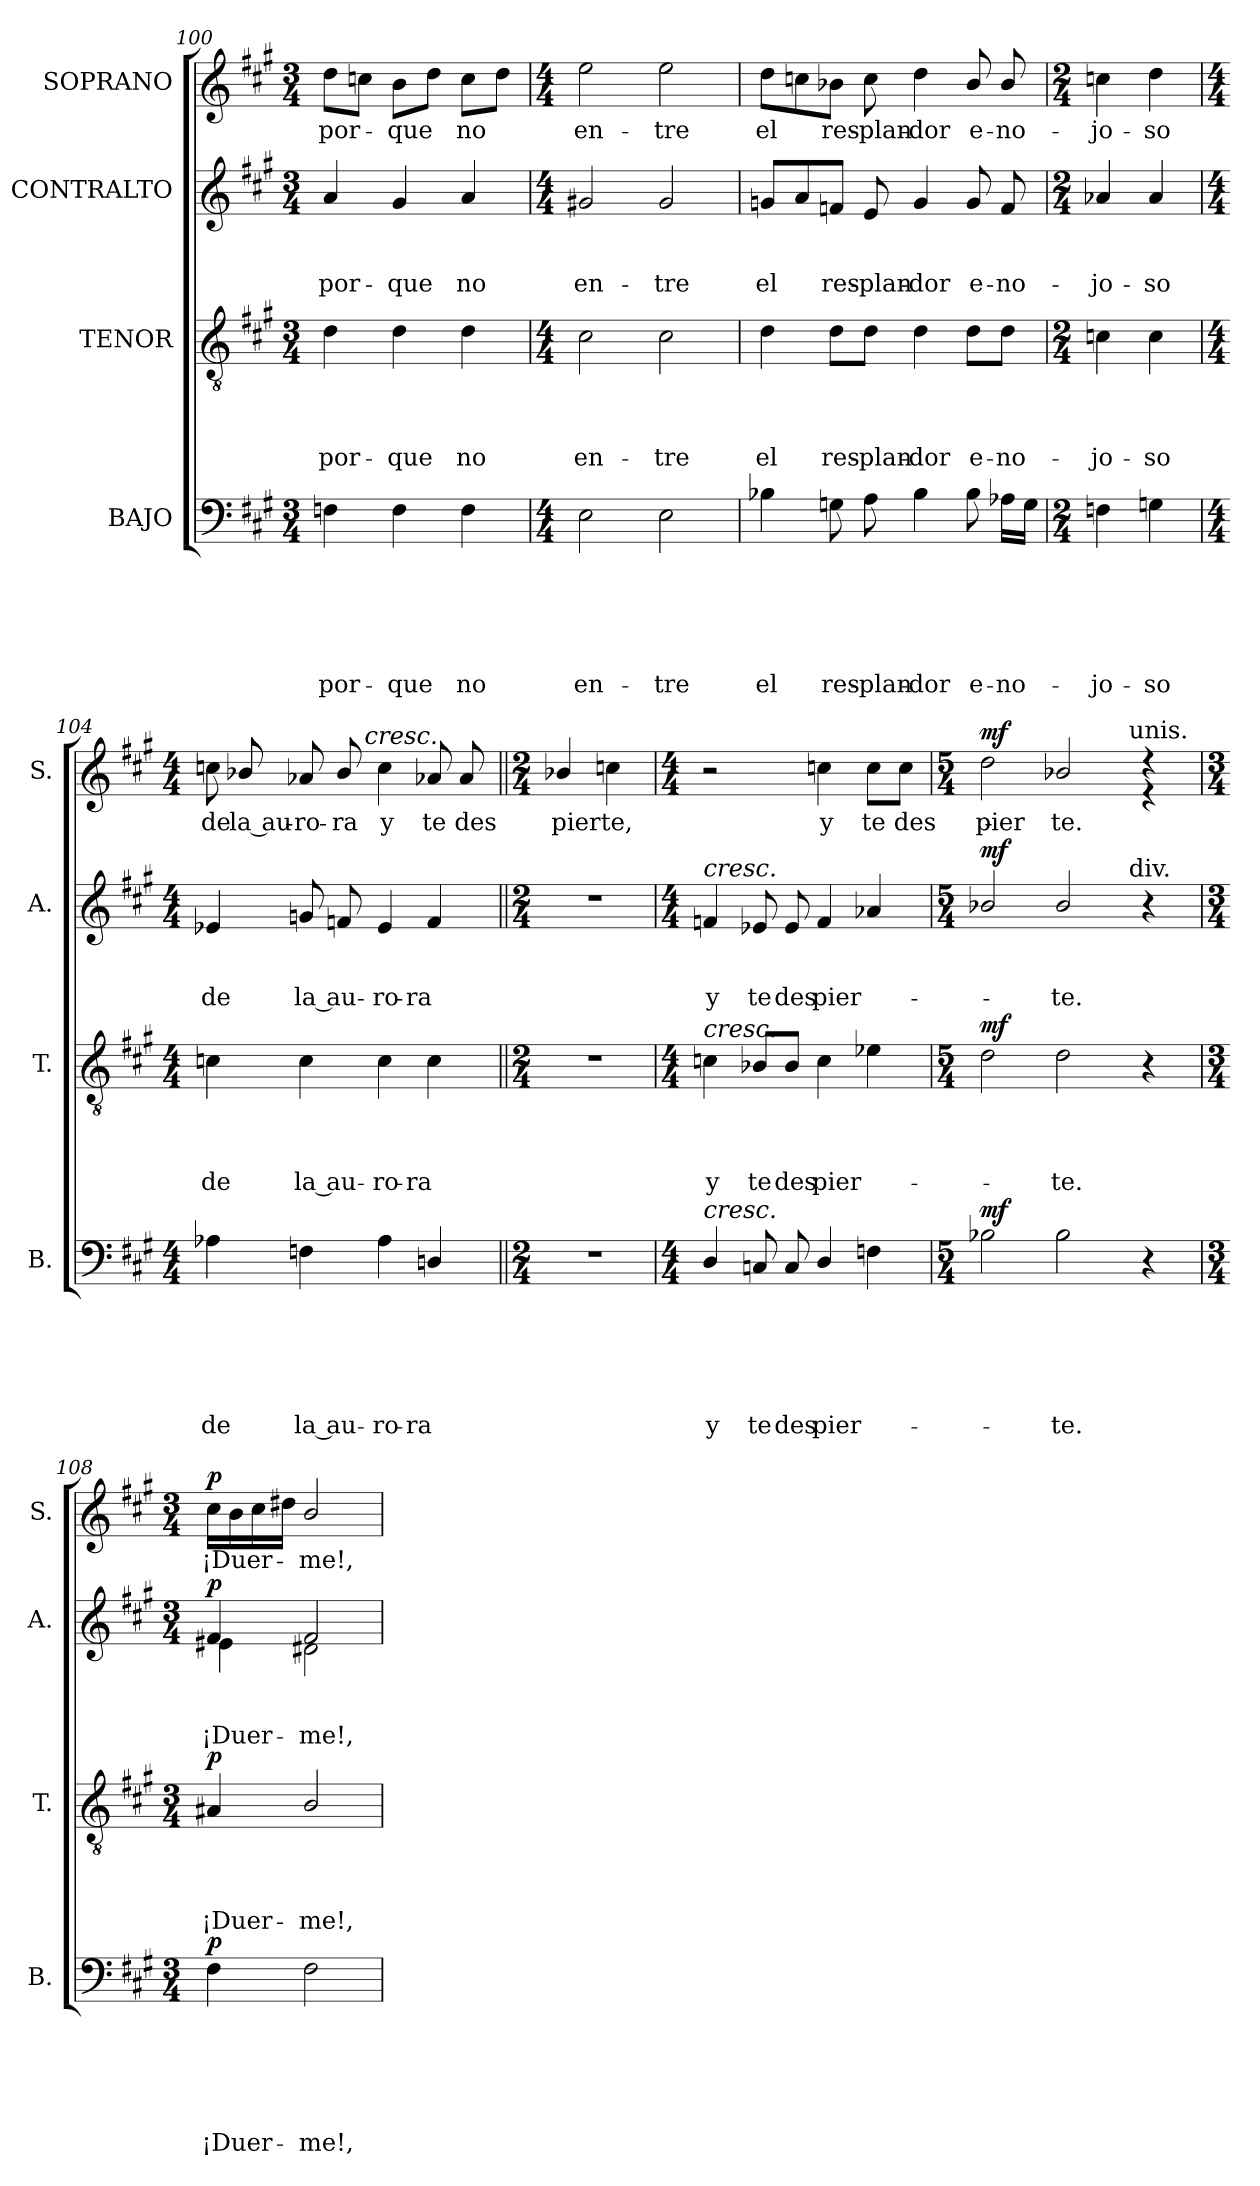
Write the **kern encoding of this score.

**kern	**text	**text	**text	**text	**text	**text	**dynam	**kern	**text	**text	**text	**text	**dynam	**kern	**text	**text	**text	**dynam	**kern	**text	**dynam
*part4	*part4	*part4	*part4	*part4	*part4	*part4	*part4	*part3	*part3	*part3	*part3	*part3	*part3	*part2	*part2	*part2	*part2	*part2	*part1	*part1	*part1
*staff4	*staff4	*staff4	*staff4	*staff4	*staff4	*staff4	*staff4	*staff3	*staff3	*staff3	*staff3	*staff3	*staff3	*staff2	*staff2	*staff2	*staff2	*staff2	*staff1	*staff1	*staff1
*I"BAJO	*	*	*	*	*	*	*	*I"TENOR	*	*	*	*	*	*I"CONTRALTO	*	*	*	*	*I"SOPRANO	*	*
*I'B.	*	*	*	*	*	*	*	*I'T.	*	*	*	*	*	*I'A.	*	*	*	*	*I'S.	*	*
!!LO:LB:g=z
*clefF4	*	*	*	*	*	*	*	*clefGv2	*	*	*	*	*	*clefG2	*	*	*	*	*clefG2	*	*
*k[f#c#g#]	*	*	*	*	*	*	*	*k[f#c#g#]	*	*	*	*	*	*k[f#c#g#]	*	*	*	*	*k[f#c#g#]	*	*
*A:	*	*	*	*	*	*	*	*A:	*	*	*	*	*	*A:	*	*	*	*	*A:	*	*
*M3/4	*	*	*	*	*	*	*	*M3/4	*	*	*	*	*	*M3/4	*	*	*	*	*M3/4	*	*
=100	=100	=100	=100	=100	=100	=100	=100	=100	=100	=100	=100	=100	=100	=100	=100	=100	=100	=100	=100	=100	=100
!	!	!	!	!	!	!LO:LY:b	!	!	!	!	!	!LO:LY:b	!	!	!	!	!LO:LY:b	!	!	!LO:LY:b	!
4Fn\	.	.	.	.	.	por-	.	4d\	.	.	.	por-	.	4a/	.	.	por-	.	8dd\L	por-	.
.	.	.	.	.	.	.	.	.	.	.	.	.	.	.	.	.	.	.	8ccn\J	.	.
!	!	!	!	!	!	!LO:LY:b	!	!	!	!	!	!LO:LY:b	!	!	!	!	!LO:LY:b	!	!	!LO:LY:b	!
4F\	.	.	.	.	.	-que	.	4d\	.	.	.	-que	.	4g#/	.	.	-que	.	8b\L	-que	.
.	.	.	.	.	.	.	.	.	.	.	.	.	.	.	.	.	.	.	8dd\J	.	.
!	!	!	!	!	!	!LO:LY:b	!	!	!	!	!	!LO:LY:b	!	!	!	!	!LO:LY:b	!	!	!LO:LY:b	!
4F\	.	.	.	.	.	no	.	4d\	.	.	.	no	.	4a/	.	.	no	.	8cc\L	no	.
.	.	.	.	.	.	.	.	.	.	.	.	.	.	.	.	.	.	.	8dd\J	.	.
=101	=101	=101	=101	=101	=101	=101	=101	=101	=101	=101	=101	=101	=101	=101	=101	=101	=101	=101	=101	=101	=101
*M4/4	*	*	*	*	*	*	*	*M4/4	*	*	*	*	*	*M4/4	*	*	*	*	*M4/4	*	*
!	!	!	!	!	!	!LO:LY:b	!	!	!	!	!	!LO:LY:b	!	!	!	!	!LO:LY:b	!	!	!LO:LY:b	!
2E\	.	.	.	.	.	en-	.	2c#\	.	.	.	en-	.	2g#X/	.	.	en-	.	2ee\	en-	.
!	!	!	!	!	!	!LO:LY:b	!	!	!	!	!	!LO:LY:b	!	!	!	!	!LO:LY:b	!	!	!LO:LY:b	!
2E\	.	.	.	.	.	-tre	.	2c#\	.	.	.	-tre	.	2g#/	.	.	-tre	.	2ee\	-tre	.
=102	=102	=102	=102	=102	=102	=102	=102	=102	=102	=102	=102	=102	=102	=102	=102	=102	=102	=102	=102	=102	=102
!	!	!	!	!	!	!LO:LY:b	!	!	!	!	!	!LO:LY:b	!	!	!	!	!LO:LY:b	!	!	!LO:LY:b	!
4B-X\	.	.	.	.	.	el	.	4d\	.	.	.	el	.	8gn/L	.	.	el	.	8dd\L	el	.
.	.	.	.	.	.	.	.	.	.	.	.	.	.	8a/	.	.	.	.	8ccn\	.	.
!	!	!	!	!	!	!LO:LY:b	!	!	!	!	!	!LO:LY:b	!	!	!	!	!LO:LY:b	!	!	!LO:LY:b	!
8Gn\	.	.	.	.	.	res-	.	8d\L	.	.	.	res-	.	8fn/J	.	.	res-	.	8b-X\J	res-	.
!	!	!	!	!	!	!LO:LY:b	!	!	!	!	!	!LO:LY:b	!	!	!	!	!LO:LY:b	!	!	!LO:LY:b	!
8A\	.	.	.	.	.	-plan-	.	8d\J	.	.	.	-plan-	.	8e/	.	.	-plan-	.	8cc\	-plan-	.
!	!	!	!	!	!	!LO:LY:b:rj	!	!	!	!	!	!LO:LY:b:rj	!	!	!	!	!LO:LY:b:rj	!	!	!LO:LY:b:rj	!
4B-\	.	.	.	.	.	-dor	.	4d\	.	.	.	-dor	.	4g/	.	.	-dor	.	4dd\	-dor	.
!	!	!	!	!	!	!LO:LY:b	!	!	!	!	!	!LO:LY:b	!	!	!	!	!LO:LY:b	!	!	!LO:LY:b	!
8B-\	.	.	.	.	.	e-	.	8d\L	.	.	.	e-	.	8g/	.	.	e-	.	8b-/	e-	.
!	!	!	!	!	!	!LO:LY:b	!	!	!	!	!	!LO:LY:b	!	!	!	!	!LO:LY:b	!	!	!LO:LY:b	!
16A-X\LL	.	.	.	.	.	-no-	.	8d\J	.	.	.	-no-	.	8f/	.	.	-no-	.	8b-/	-no-	.
16G\JJ	.	.	.	.	.	.	.	.	.	.	.	.	.	.	.	.	.	.	.	.	.
=103	=103	=103	=103	=103	=103	=103	=103	=103	=103	=103	=103	=103	=103	=103	=103	=103	=103	=103	=103	=103	=103
*M2/4	*	*	*	*	*	*	*	*M2/4	*	*	*	*	*	*M2/4	*	*	*	*	*M2/4	*	*
!	!	!	!	!	!	!LO:LY:b	!	!	!	!	!	!LO:LY:b	!	!	!	!	!LO:LY:b	!	!	!LO:LY:b	!
4Fn\	.	.	.	.	.	-jo-	.	4cn\	.	.	.	-jo-	.	4a-X/	.	.	-jo-	.	4ccn\	-jo-	.
!	!	!	!	!	!	!LO:LY:b	!	!	!	!	!	!LO:LY:b	!	!	!	!	!LO:LY:b	!	!	!LO:LY:b	!
4Gn\	.	.	.	.	.	-so	.	4c\	.	.	.	-so	.	4a-/	.	.	-so	.	4dd\	-so	.
=104	=104	=104	=104	=104	=104	=104	=104	=104	=104	=104	=104	=104	=104	=104	=104	=104	=104	=104	=104	=104	=104
*M4/4	*	*	*	*	*	*	*	*M4/4	*	*	*	*	*	*M4/4	*	*	*	*	*M4/4	*	*
!	!	!	!	!	!	!LO:LY:b	!	!	!	!	!	!LO:LY:b	!	!	!	!	!LO:LY:b	!	!	!LO:LY:b	!
*	*	*	*	*	*	*	*	*	*	*	*	*	*	*	*	*	*	*	*^	*	*
4A-X\	.	.	.	.	.	de	.	4cn\	.	.	.	de	.	4e-X/	.	.	de	.	8ccn\	4...ryy	de	.
!	!	!	!	!	!	!	!	!	!	!	!	!	!	!	!	!	!	!	!	!	!LO:LY:b	!
.	.	.	.	.	.	.	.	.	.	.	.	.	.	.	.	.	.	.	8b-X/	.	la au-	.
!	!	!	!	!	!	!LO:LY:b	!	!	!	!	!	!LO:LY:b	!	!	!	!	!LO:LY:b	!	!	!	!LO:LY:b:rj	!
4Fn\	.	.	.	.	.	la au-	.	4c\	.	.	.	la au-	.	8gn/	.	.	la au-	.	8a-X/	.	-ro-	.
!	!	!	!	!	!	!	!	!	!	!	!	!	!	!	!	!	!	!	!	!	!LO:LY:b	!
.	.	.	.	.	.	.	.	.	.	.	.	.	.	8fn/	.	.	.	.	8b-/	.	-ra	.
!	!	!	!	!	!	!	!	!	!	!	!	!	!	!	!	!	!	!	!	!LO:TX:a:i:t=cresc.	!	!
.	.	.	.	.	.	.	.	.	.	.	.	.	.	.	.	.	.	.	.	2ryy	.	.
!	!	!	!	!	!	!LO:LY:b	!	!	!	!	!	!LO:LY:b	!	!	!	!	!LO:LY:b	!	!	!	!LO:LY:b	!
4A-\	.	.	.	.	.	-ro-	.	4c\	.	.	.	-ro-	.	4e-/	.	.	-ro-	.	4cc\	.	y	.
!	!	!	!	!	!	!LO:LY:b	!	!	!	!	!	!LO:LY:b	!	!	!	!	!LO:LY:b	!	!	!	!LO:LY:b	!
4Dn/	.	.	.	.	.	-ra	.	4c\	.	.	.	-ra	.	4f/	.	.	-ra	.	8a-X/	.	te	.
!	!	!	!	!	!	!	!	!	!	!	!	!	!	!	!	!	!	!	!	!	!LO:LY:b	!
.	.	.	.	.	.	.	.	.	.	.	.	.	.	.	.	.	.	.	8a-/	.	des	.
.	.	.	.	.	.	.	.	.	.	.	.	.	.	.	.	.	.	.	.	32ryy	.	.
*	*	*	*	*	*	*	*	*	*	*	*	*	*	*	*	*	*	*	*v	*v	*	*
!!LO:PB:g=z
=105||	=105||	=105||	=105||	=105||	=105||	=105||	=105||	=105||	=105||	=105||	=105||	=105||	=105||	=105||	=105||	=105||	=105||	=105||	=105||	=105||	=105||
*M2/4	*	*	*	*	*	*	*	*M2/4	*	*	*	*	*	*M2/4	*	*	*	*	*M2/4	*	*
*	*	*	*	*	*	*	*	*	*	*	*	*	*	*	*	*	*	*	*^	*	*
!LO:N:vis=1	!	!	!	!	!	!	!	!LO:N:vis=1	!	!	!	!	!	!LO:N:vis=1	!	!	!	!	!	!	!LO:LY:b	!
*	*	*	*	*	*	*	*	*	*	*	*	*	*	*	*	*	*	*	*v	*v	*	*
2r	.	.	.	.	.	.	.	2r	.	.	.	.	.	2r	.	.	.	.	4b-X/	pier	.
!	!	!	!	!	!	!	!	!	!	!	!	!	!	!	!	!	!	!	!	!LO:LY:b	!
.	.	.	.	.	.	.	.	.	.	.	.	.	.	.	.	.	.	.	4ccn\	te,	.
=106	=106	=106	=106	=106	=106	=106	=106	=106	=106	=106	=106	=106	=106	=106	=106	=106	=106	=106	=106	=106	=106
*M4/4	*	*	*	*	*	*	*	*M4/4	*	*	*	*	*	*M4/4	*	*	*	*	*M4/4	*	*
!	!	!	!	!	!	!	!	!	!	!	!	!	!	!LO:TX:a:i:t=cresc.	!	!	!	!	!	!	!
!	!	!	!	!	!	!	!	!LO:TX:a:i:t=cresc.	!	!	!	!	!	!	!	!	!	!	!	!	!
!LO:TX:a:i:t=cresc.	!	!	!	!	!	!	!	!	!	!	!	!	!	!	!	!	!	!	!	!	!
!	!	!	!	!	!	!LO:LY:b	!	!	!	!	!	!LO:LY:b	!	!	!	!	!LO:LY:b	!	!	!	!
4D/	.	.	.	.	.	y	.	4cn\	.	.	.	y	.	4fn/	.	.	y	.	2r	.	.
!	!	!	!	!	!	!LO:LY:b	!	!	!	!	!	!LO:LY:b	!	!	!	!	!LO:LY:b	!	!	!	!
8Cn/	.	.	.	.	.	te	.	8B-X/L	.	.	.	te	.	8e-X/	.	.	te	.	.	.	.
!	!	!	!	!	!	!LO:LY:b	!	!	!	!	!	!LO:LY:b	!	!	!	!	!LO:LY:b	!	!	!	!
8C/	.	.	.	.	.	des	.	8B-/J	.	.	.	des	.	8e-/	.	.	des	.	.	.	.
!	!	!	!	!	!	!LO:LY:b	!	!	!	!	!	!LO:LY:b	!	!	!	!	!LO:LY:b	!	!	!LO:LY:b	!
4D/	.	.	.	.	.	pier-	.	4c\	.	.	.	pier-	.	4f/	.	.	pier-	.	4ccn\	y	.
!	!	!	!	!	!	!	!	!	!	!	!	!	!	!	!	!	!	!	!	!LO:LY:b	!
4Fn\	.	.	.	.	.	.	.	4e-X\	.	.	.	.	.	4a-X/	.	.	.	.	8cc\L	te	.
!	!	!	!	!	!	!	!	!	!	!	!	!	!	!	!	!	!	!	!	!LO:LY:b	!
.	.	.	.	.	.	.	.	.	.	.	.	.	.	.	.	.	.	.	8cc\J	des-	.
=107	=107	=107	=107	=107	=107	=107	=107	=107	=107	=107	=107	=107	=107	=107	=107	=107	=107	=107	=107	=107	=107
*M5/4	*	*	*	*	*	*	*	*M5/4	*	*	*	*	*	*M5/4	*	*	*	*	*M5/4	*	*
*	*	*	*	*	*	*	*	*	*	*	*	*	*	*	*	*	*	*	*^	*	*
!	!	!	!	!	!	!	!LO:DY:a	!	!	!	!	!	!LO:DY:a	!	!	!	!	!LO:DY:a	!	!	!LO:LY:b	!LO:DY:a
*	*	*	*	*	*	*	*	*	*	*	*	*	*	*^	*	*	*	*	*	*^	*	*
2B-X\	.	.	.	.	.	.	mf	2d\	.	.	.	.	mf	2b-X/	2ryy	.	.	.	mf	2ryy	2dd\	2ryy	pier-	mf
!	!	!	!	!	!	!LO:LY:b	!	!	!	!	!	!LO:LY:b	!	!	!	!	!	!LO:LY:b	!	!	!	!	!LO:LY:b	!
2B-\	.	.	.	.	.	-te.	.	2d\	.	.	.	-te.	.	2b-/	4...ryy	.	.	-te.	.	2b-X/	2ryy	4...ryy	-te.	.
!	!	!	!	!	!	!	!	!	!	!	!	!	!	!	!	!	!	!	!	!	!	!LO:TX:a:t=unis.	!	!
!	!	!	!	!	!	!	!	!	!	!	!	!	!	!	!LO:TX:a:t=div.	!	!	!	!	!	!	!	!	!
.	.	.	.	.	.	.	.	.	.	.	.	.	.	.	4ryy	.	.	.	.	.	.	4ryy	.	.
4r	.	.	.	.	.	.	.	4r	.	.	.	.	.	4r	.	.	.	.	.	4re	4rdd	.	.	.
.	.	.	.	.	.	.	.	.	.	.	.	.	.	.	32ryy	.	.	.	.	.	.	32ryy	.	.
*	*	*	*	*	*	*	*	*	*	*	*	*	*	*	*	*	*	*	*	*v	*v	*v	*	*
=108	=108	=108	=108	=108	=108	=108	=108	=108	=108	=108	=108	=108	=108	=108	=108	=108	=108	=108	=108	=108	=108	=108
*M3/4	*	*	*	*	*	*	*	*M3/4	*	*	*	*	*	*M3/4	*	*	*	*	*	*M3/4	*	*
*	*	*	*	*	*	*	*	*	*	*	*	*	*	*	*	*	*	*	*	*^	*	*
*	*	*	*	*	*	*	*	*	*	*	*	*	*	*	*	*	*	*	*	*	*^	*	*
!	!	!	!	!	!	!LO:LY:b	!LO:DY:a	!	!	!	!	!LO:LY:b	!LO:DY:a	!	!	!	!	!LO:LY:b	!LO:DY:a	!	!	!	!LO:LY:b	!LO:DY:a
*	*	*	*	*	*	*	*	*	*	*	*	*	*	*	*	*	*	*	*	*v	*v	*v	*	*
4F#i\	.	.	.	.	.	¡Duer-	p	4A#X/	.	.	.	¡Duer-	p	4f#/	4e#X\	.	.	¡Duer-	p	16cc#i\LL	-¡Duer-	p
.	.	.	.	.	.	.	.	.	.	.	.	.	.	.	.	.	.	.	.	16b\	.	.
.	.	.	.	.	.	.	.	.	.	.	.	.	.	.	.	.	.	.	.	16cc#\	.	.
.	.	.	.	.	.	.	.	.	.	.	.	.	.	.	.	.	.	.	.	16dd#X\JJ	.	.
!	!	!	!	!	!	!LO:LY:b	!	!	!	!	!	!LO:LY:b	!	!	!	!	!	!LO:LY:b	!	!	!LO:LY:b	!
2F#\	.	.	.	.	.	-me!,	.	2B/	.	.	.	-me!,	.	2f#/	2d#X\	.	.	-me!,	.	2b/	-me!,	.
*	*	*	*	*	*	*	*	*	*	*	*	*	*	*v	*v	*	*	*	*	*	*	*
=	=	=	=	=	=	=	=	=	=	=	=	=	=	=	=	=	=	=	=	=	=
*-	*-	*-	*-	*-	*-	*-	*-	*-	*-	*-	*-	*-	*-	*-	*-	*-	*-	*-	*-	*-	*-
